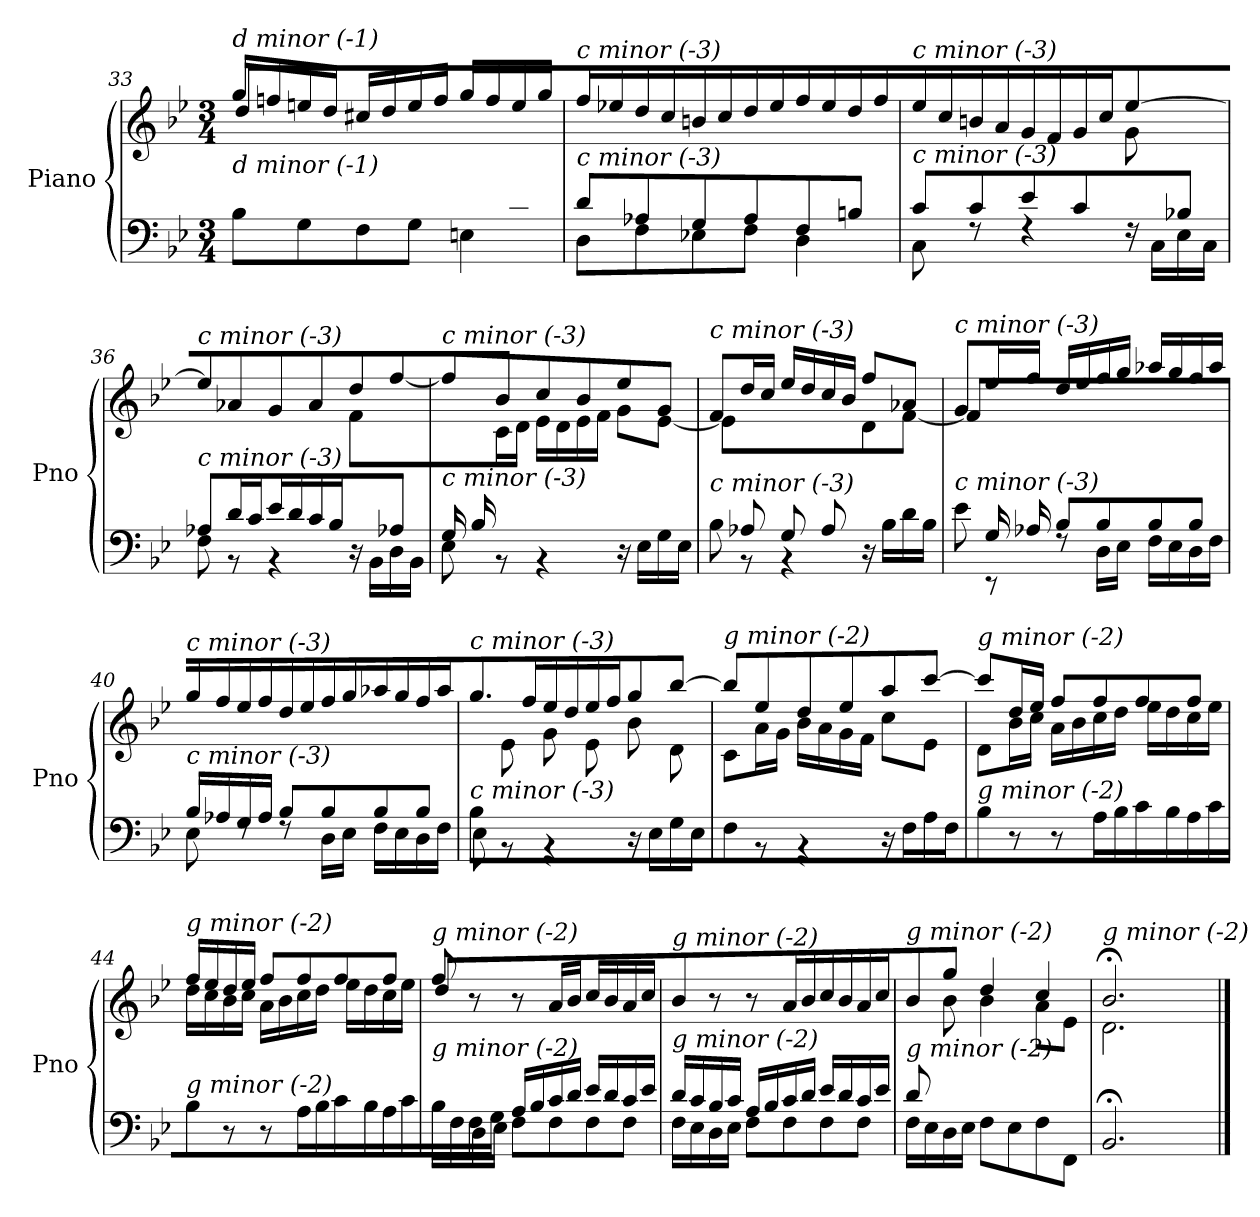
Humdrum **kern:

**kern	**kern
*part1	*part1
*staff2	*staff1
*I"Piano	*
*I'Pno	*
!!LO:LB:g=z
*clefF4	*clefG2
*k[b-e-]	*k[b-e-]
*M3/4	*M3/4
=33	=33
*^	*^
!	!	!LO:TX:i:t=d minor (-1)	!
!LO:TX:i:t=d minor (-1)	!	!	!
8ryy	8B-\L	16gg/LL	8dd\L
.	.	16ffn/	.
8B-/	8G\	16een/	2ryy
.	.	16dd/JJ	.
8A/	8F\	16cc#X/LL	.
.	.	16dd/	.
8B-/	8G\J	16ee/	.
.	.	16ff/JJ	.
8G/	4En\	16gg/LL	.
.	.	16ff/	.
8c#X/J	.	16ee/	8ryy
.	.	16gg/JJ	.
*	*	*v	*v
=34	=34	=34
!	!	!LO:TX:i:t=c minor (-3)
!LO:TX:i:t=c minor (-3)	!	!
8d/L	8D\L	16ff/LL
.	.	16ee-X/
8A-X/	8F\	16dd/
.	.	16cc/JJ
8G/	8E-X\	16bn/LL
.	.	16cc/
8A-/	8F\J	16dd/
.	.	16ee-/JJ
8F/	4D\	16ff/LL
.	.	16ee-/
8Bn/J	.	16dd/
.	.	16ff/JJ
=35	=35	=35
*	*	*^
!	!	!LO:TX:i:t=c minor (-3)	!
!LO:TX:i:t=c minor (-3)	!	!	!
8c/L	8C\	16ee-/LL	2ryy
.	.	16cc/	.
8c/	8rF	16bn/	.
.	.	16a/JJ	.
8e-/	4rF	16g/LL	.
.	.	16f/	.
8c/	.	16g/	.
.	.	16cc/JJ	.
8ryy	16rF	[4ee-/	8g\
.	16C\LL	.	.
8B-X/J	16E-\	.	8ryy
.	16C\JJ	.	.
!!LO:LB:g=z	!!
=36	=36	=36	=36
!	!	!LO:TX:i:t=c minor (-3)	!
!LO:TX:i:t=c minor (-3)	!	!	!
8A-X/L	8F\	8ee-/L]	2ryy
16d/L	8r	8a-X/	.
16c/JJ	.	.	.
16e-/LL	4r	8g/	.
16d/	.	.	.
16c/	.	8a-/	.
16B-/JJ	.	.	.
8ryy	16r	8dd/	8f\L
.	16BB-\LL	.	.
8A-X/J	16D\	[8ff/J	8ryy
.	16BB-\JJ	.	.
!!LO:LB:g=z	!!
=37	=37	=37	=37
!	!	!LO:TX:i:t=c minor (-3)	!
!LO:TX:i:t=c minor (-3)	!	!	!
16G/LL	8E-\	8ff/L]	8ryy
16B-/	.	.	.
2ryy	8rBB	8b-/	16c\
.	.	.	16d\JJ
.	4rBB	8cc/	16e-\LL
.	.	.	16d\
.	.	8b-/	16e-\
.	.	.	16f\JJ
.	16r	8ee-/	8g\L
.	16E-\LL	.	.
8ryy	16G\	8g/J	[8e-\J
.	16E-\JJ	.	.
=38	=38	=38	=38
!	!	!LO:TX:i:t=c minor (-3)	!
!LO:TX:i:t=c minor (-3)	!	!	!
8ryy	8B-\	8f/L	8e-\L]
8A-X/	8rBB	16dd/L	4.ryy
.	.	16cc/JJ	.
8G/	4rBB	16ee-/LL	.
.	.	16dd/	.
8A-/	.	16cc/	.
.	.	16b-/JJ	.
4ryy	16r	8ff/L	8d\
.	16B-\LL	.	.
.	16d\	8a-X/J	[8f\J
.	16B-\JJ	.	.
=39	=39	=39	=39
*	*^	*	*^
!	!	!	!LO:TX:i:t=c minor (-3)	!	!
!LO:TX:i:t=c minor (-3)	!	!	!	!	!
8ryy	8e-\	4ryy	8g/L	8f\L]	4ryy
16G/L	8rEE	.	16ee-/L	8ryy	.
16A-X/JJ	.	.	16ff/JJ	.	.
2ryy	8B-/L	8rF	16dd/LL	2ryy	2ryy
.	.	.	16ee-/	.	.
.	8B-/	16D\LL	16ff/	.	.
.	.	16E-\JJ	16gg/JJ	.	.
.	8B-/	16F\LL	16aa-X/LL	.	.
.	.	16E-\	16gg/	.	.
.	8B-/J	16D\	16ff/	.	.
.	.	16F\JJ	16aa-/JJ	.	.
*	*	*	*v	*v	*v
!!LO:LB:g=z
=40	=40	=40	=40
!	!	!	!LO:TX:i:t=c minor (-3)
!LO:TX:i:t=c minor (-3)	!	!	!
*	*v	*v	*
16B-/LL	8E-\	16gg/LL
16A-X/	.	16ff/
16G/	8rF	16ee-/
16A-/JJ	.	16ff/JJ
8B-/L	8rF	16dd/LL
.	.	16ee-/
8B-/	16D\LL	16ff/
.	16E-\JJ	16gg/JJ
8B-/	16F\LL	16aa-X/LL
.	16E-\	16gg/
8B-/J	16D\	16ff/
.	16F\JJ	16aa-/JJ
!!LO:LB:g=z
=41	=41	=41
*	*	*^
!	!	!LO:TX:i:t=c minor (-3)	!
!LO:TX:i:t=c minor (-3)	!	!	!
8B-/L	8E-\	8.gg/L	8ryy
2ryy	8rBB	.	8e-\
.	.	16ff/Jk	.
.	4rBB	16ee-/LL	8g\
.	.	16dd/	.
.	.	16ee-/	8e-\
.	.	16ff/JJ	.
.	16r	8gg/L	8b-\
.	16E-\LL	.	.
8ryy	16G\	[8bb-/J	8d\J
.	16E-\JJ	.	.
=42	=42	=42	=42
!	!	!LO:TX:i:t=g minor (-2)	!
!LO:TX:i:t=g minor (-2)	!	!	!
*v	*v	*	*
8F\	8bb-/L]	8c\L
8rBB	8ee-/	16a\L
.	.	16g\JJ
4rBB	8dd/	16b-\LL
.	.	16a\
.	8ee-/	16g\
.	.	16f\JJ
16r	8aa/	8cc\L
16F\LL	.	.
16A\	[8ccc/J	8e-\J
16F\JJ	.	.
=43	=43	=43
!	!LO:TX:i:t=g minor (-2)	!
!LO:TX:i:t=g minor (-2)	!	!
8B-\	8ccc/L]	8d\L
8r	16dd/L	16b-\L
.	16ee-/JJ	16cc\JJ
8r	8ff/L	16a\LL
.	.	16b-\
16A\LL	8ff/	16cc\
16B-\JJ	.	16dd\JJ
16c\LL	8ff/	16ee-\LL
16B-\	.	16dd\
16A\	8ff/J	16cc\
16c\JJ	.	16ee-\JJ
=44	=44	=44
!	!LO:TX:i:t=g minor (-2)	!
!LO:TX:i:t=g minor (-2)	!	!
8B-\	16ff/LL	16dd\LL
.	16ee-/	16cc\
8r	16dd/	16b-\
.	16ee-/JJ	16cc\JJ
8r	8ff/L	16a\LL
.	.	16b-\
16A\LL	8ff/	16cc\
16B-\JJ	.	16dd\JJ
16c\LL	8ff/	16ee-\LL
16B-\	.	16dd\
16A\	8ff/J	16cc\
16c\JJ	.	16ee-\JJ
!!LO:PB:g=z
=45	=45	=45
*^	*	*^
*	*^	*	*	*
!	!	!	!LO:TX:i:t=g minor (-2)	!	!
!LO:TX:i:t=g minor (-2)	!	!	!	!	!
8ryy	16B-\LL	4ryy	8ff/	8dd\L	4ryy
.	16F\	.	.	.	.
16F/L	16D\	.	8r	8ryy	.
16G/JJ	16E-\JJ	.	.	.	.
2ryy	16A/LL	8F\L	8r	2ryy	2ryy
.	16B-/	.	.	.	.
.	16c/	8F\	16a/LL	.	.
.	16d/JJ	.	16b-/JJ	.	.
.	16e-/LL	8F\	16cc/LL	.	.
.	16d/	.	16b-/	.	.
.	16c/	8F\J	16a/	.	.
.	16e-/JJ	.	16cc/JJ	.	.
*	*v	*v	*	*	*
*	*	*v	*v	*v
=46	=46	=46
!	!	!LO:TX:i:t=g minor (-2)
!LO:TX:i:t=g minor (-2)	!	!
16d/LL	16F\LL	8b-/
16c/	16E-\	.
16B-/	16D\	8r
16c/JJ	16E-\JJ	.
16A/LL	8F\L	8r
16B-/	.	.
16c/	8F\	16a/LL
16d/JJ	.	16b-/JJ
16e-/LL	8F\	16cc/LL
16d/	.	16b-/
16c/	8F\J	16a/
16e-/JJ	.	16cc/JJ
=47	=47	=47
*	*	*^
!	!	!LO:TX:i:t=g minor (-2)	!
!LO:TX:i:t=g minor (-2)	!	!	!
8d/L	16F\LL	8b-/L	8ryy
.	16E-\	.	.
2ryy	16D\	8gg/J	8b-\J
.	16E-\JJ	.	.
.	8F\L	4dd/	4b-\
.	8E-\	.	.
.	8F\	4cc/	8a\L
8ryy	8FF\J	.	8e-\J
=48	=48	=48	=48
!	!	!LO:TX:i:t=g minor (-2)	!
!LO:TX:i:t=g minor (-2)	!	!	!
*v	*v	*	*
2.BB-;/	2.b-;</	2.d\
*	*v	*v
==	==
*-	*-
